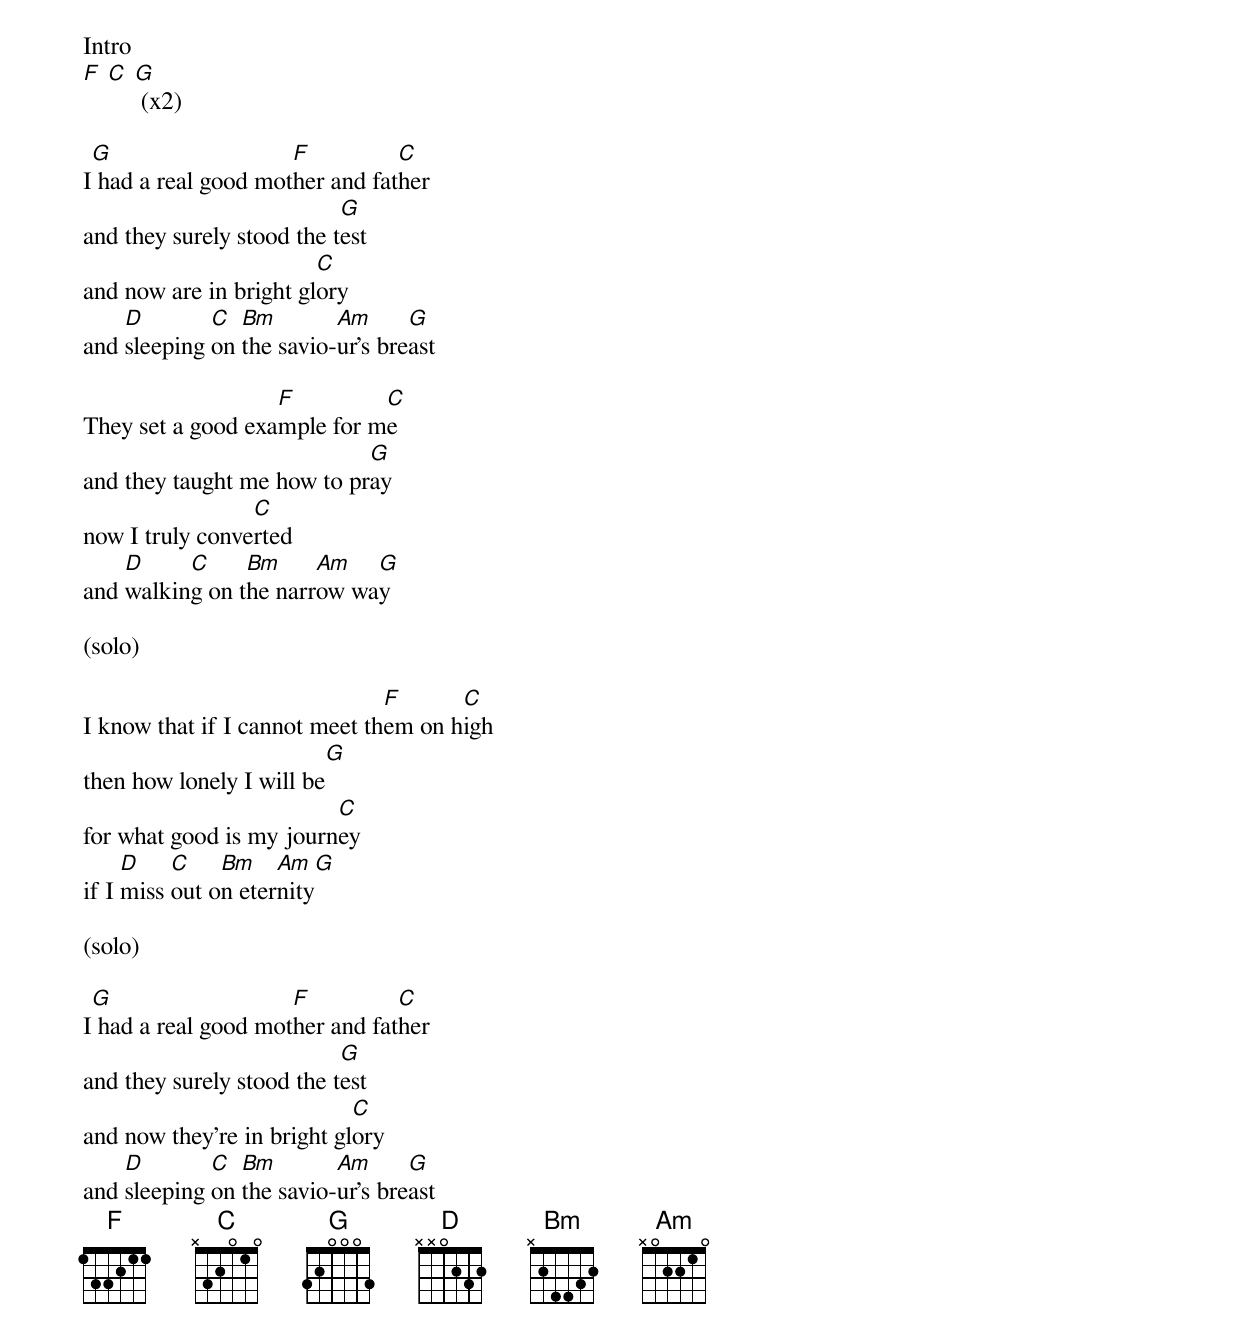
Intro
[F] [C] [G] (x2)

I[G] had a real good mot[F]her and fat[C]her
and they surely stood the t[G]est
and now are in bright gl[C]ory
and [D]sleeping [C]on [Bm]the savio-[Am]ur's bre[G]ast

They set a good exa[F]mple for m[C]e
and they taught me how to pr[G]ay
now I truly conve[C]rted
and [D]walkin[C]g on t[Bm]he narr[Am]ow wa[G]y

(solo)

I know that if I cannot meet th[F]em on h[C]igh
then how lonely I will be[G]
for what good is my journ[C]ey
if I [D]miss [C]out o[Bm]n eter[Am]nity[G]

(solo)

I[G] had a real good mot[F]her and fat[C]her
and they surely stood the t[G]est
and now they're in bright gl[C]ory
and [D]sleeping [C]on [Bm]the savio-[Am]ur's bre[G]ast
